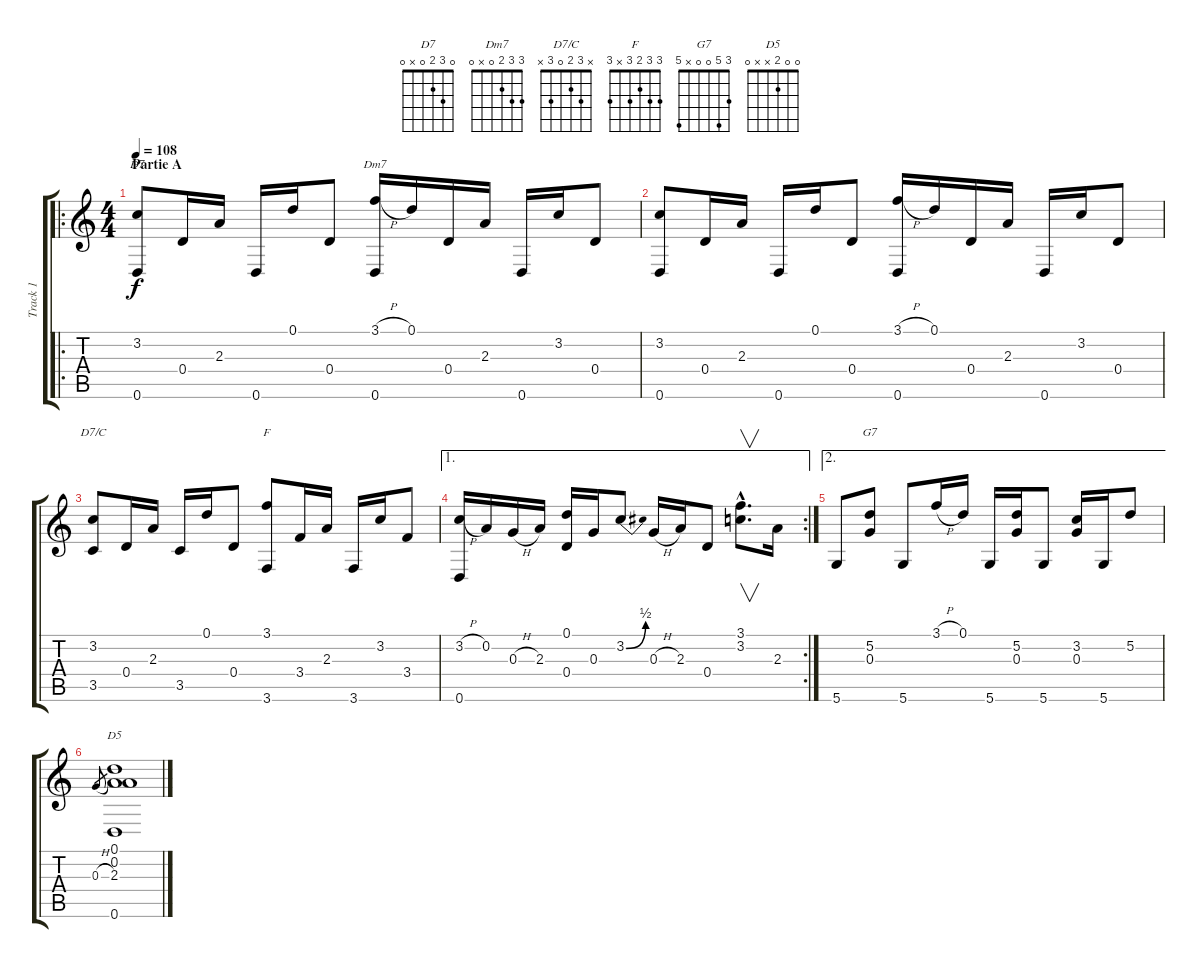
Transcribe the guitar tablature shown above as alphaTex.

\track ("Track 1" "Track 1") {instrument acousticguitarsteel}
\staff {score tabs}
\tuning (D4 A3 G3 D3 A2 D2) {hide}
\chord ("D7" 0 3 2 0 x 0)
\chord ("Dm7" 3 3 2 0 x 0)
\chord ("D7/C" x 3 2 0 3 x)
\chord ("F" 3 3 2 3 x 3)
\chord ("G7" 3 5 0 0 x 5)
\chord ("D5" 0 0 2 x x 0)
\ro
\ts (4 4)
\section ("" "Partie A")
\tempo 108
\clef g2
\ks c
(3.2 0.6).8{ch "D7" dy f} 0.4.16 2.3.16 0.6.16 0.1.16 0.4.8 (3.1{h} 0.6).16{ch "Dm7"} 0.1.16 0.4.16 2.3.16 0.6.16 3.2.16 0.4.8 |
(3.2 0.6).8 0.4.16 2.3.16 0.6.16 0.1.16 0.4.8 (3.1{h} 0.6).16 0.1.16 0.4.16 2.3.16 0.6.16 3.2.16 0.4.8 |
(3.2 3.5).8{ch "D7/C"} 0.4.16 2.3.16 3.5.16 0.1.16 0.4.8 (3.1 3.6).8{ch "F"} 3.4.16 2.3.16 3.6.16 3.2.16 3.4.8 |
\ae 1
\rc 2
(3.2{h} 0.6).16 0.2.16 0.3{h}.16 2.3.16 (0.1 0.4).16 0.3.16 3.2{be (bend 0 0 60 2)}.8 0.3{h}.16 2.3.16 0.4.8 (3.1{hac} 3.2{hac}).8{v d} 2.3.16 |
\ae 2
5.6.8 (5.2 0.3).8{ch "G7"} 5.6.8 3.1{h}.16 0.1.16 5.6.16 (5.2 0.3).16 5.6.8 (3.2 0.3).16 5.6.16 5.2.8 |
0.3{h}.8{gr} (0.1 0.2 2.3 0.6).1{ch "D5"}
